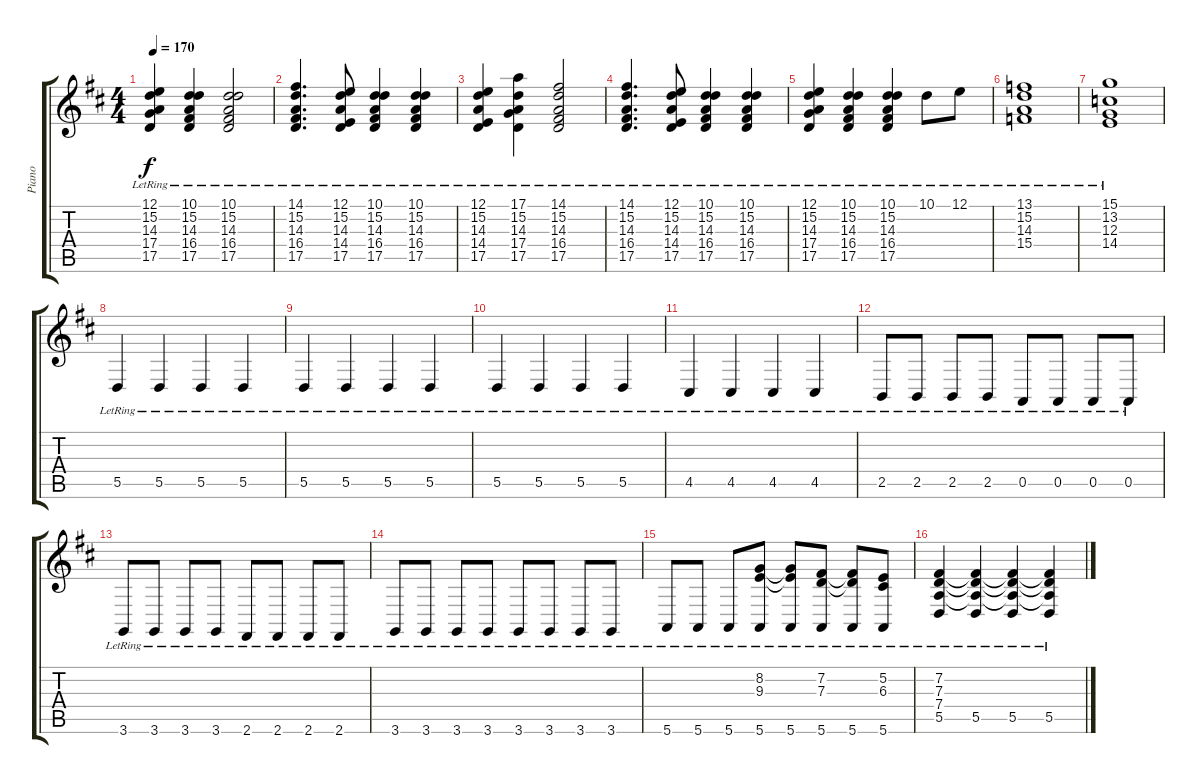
\track ("Piano" "Piano") {instrument acousticgrandpiano}
\staff {score tabs}
\tuning (E4 B3 G3 D3 A2 E2) {hide}
\ts (4 4)
\tempo 170
\clef g2
\ks d
(12.1{lr} 15.2{lr} 14.3{lr} 17.4{lr} 17.5{lr}).4{dy f} (10.1{lr} 15.2{lr} 14.3{lr} 16.4{lr} 17.5{lr}).4 (10.1{lr} 15.2{lr} 14.3{lr} 16.4{lr} 17.5{lr}).2 |
(14.1{lr} 15.2{lr} 14.3{lr} 16.4{lr} 17.5{lr}).4{d} (12.1{lr} 15.2{lr} 14.3{lr} 14.4{lr} 17.5{lr}).8 (10.1{lr} 15.2{lr} 14.3{lr} 16.4{lr} 17.5{lr}).4 (10.1{lr} 15.2{lr} 14.3{lr} 16.4{lr} 17.5{lr}).4 |
(12.1{lr} 15.2{lr} 14.3{lr} 14.4{lr} 17.5{lr}).4 (17.1{lr} 15.2{lr} 14.3{lr} 17.4{lr} 17.5{lr}).4 (14.1{lr} 15.2{lr} 14.3{lr} 16.4{lr} 17.5{lr}).2 |
(14.1{lr} 15.2{lr} 14.3{lr} 16.4{lr} 17.5{lr}).4{d} (12.1{lr} 15.2{lr} 14.3{lr} 14.4{lr} 17.5{lr}).8 (10.1{lr} 15.2{lr} 14.3{lr} 16.4{lr} 17.5{lr}).4 (10.1{lr} 15.2{lr} 14.3{lr} 16.4{lr} 17.5{lr}).4 |
(12.1{lr} 15.2{lr} 14.3{lr} 17.4{lr} 17.5{lr}).4 (10.1{lr} 15.2{lr} 14.3{lr} 16.4{lr} 17.5{lr}).4 (10.1{lr} 15.2{lr} 14.3{lr} 16.4{lr} 17.5{lr}).4 10.1{lr}.8 12.1{lr}.8 |
(13.1{lr} 15.2{lr} 14.3{lr} 15.4{lr}).1 |
(15.1{lr} 13.2{lr} 12.3{lr} 14.4{lr}).1 |
5.5{lr}.4 5.5{lr}.4 5.5{lr}.4 5.5{lr}.4 |
5.5{lr}.4 5.5{lr}.4 5.5{lr}.4 5.5{lr}.4 |
5.5{lr}.4 5.5{lr}.4 5.5{lr}.4 5.5{lr}.4 |
4.5{lr}.4 4.5{lr}.4 4.5{lr}.4 4.5{lr}.4 |
2.5{lr}.8 2.5{lr}.8 2.5{lr}.8 2.5{lr}.8 0.5{lr}.8 0.5{lr}.8 0.5{lr}.8 0.5{lr}.8 |
3.6{lr}.8 3.6{lr}.8 3.6{lr}.8 3.6{lr}.8 2.6{lr}.8 2.6{lr}.8 2.6{lr}.8 2.6{lr}.8 |
3.6{lr}.8 3.6{lr}.8 3.6{lr}.8 3.6{lr}.8 3.6{lr}.8 3.6{lr}.8 3.6{lr}.8 3.6{lr}.8 |
5.6{lr}.8 5.6{lr}.8 5.6{lr}.8 (8.2{lr} 9.3{lr} 5.6{lr}).8 (8.2{t} 9.3{t} 5.6{lr}).8 (7.2{lr} 7.3{lr} 5.6{lr}).8 (7.2{t} 7.3{t} 5.6{lr}).8 (5.2{lr} 6.3{lr} 5.6{lr}).8 |
(7.2{lr} 7.3{lr} 7.4{lr} 5.5{lr}).4 (7.2{t} 7.3{t} 7.4{t} 5.5{lr}).4 (7.2{t} 7.3{t} 7.4{t} 5.5{lr}).4 (7.2{t} 7.3{t} 7.4{t} 5.5{lr}).4
